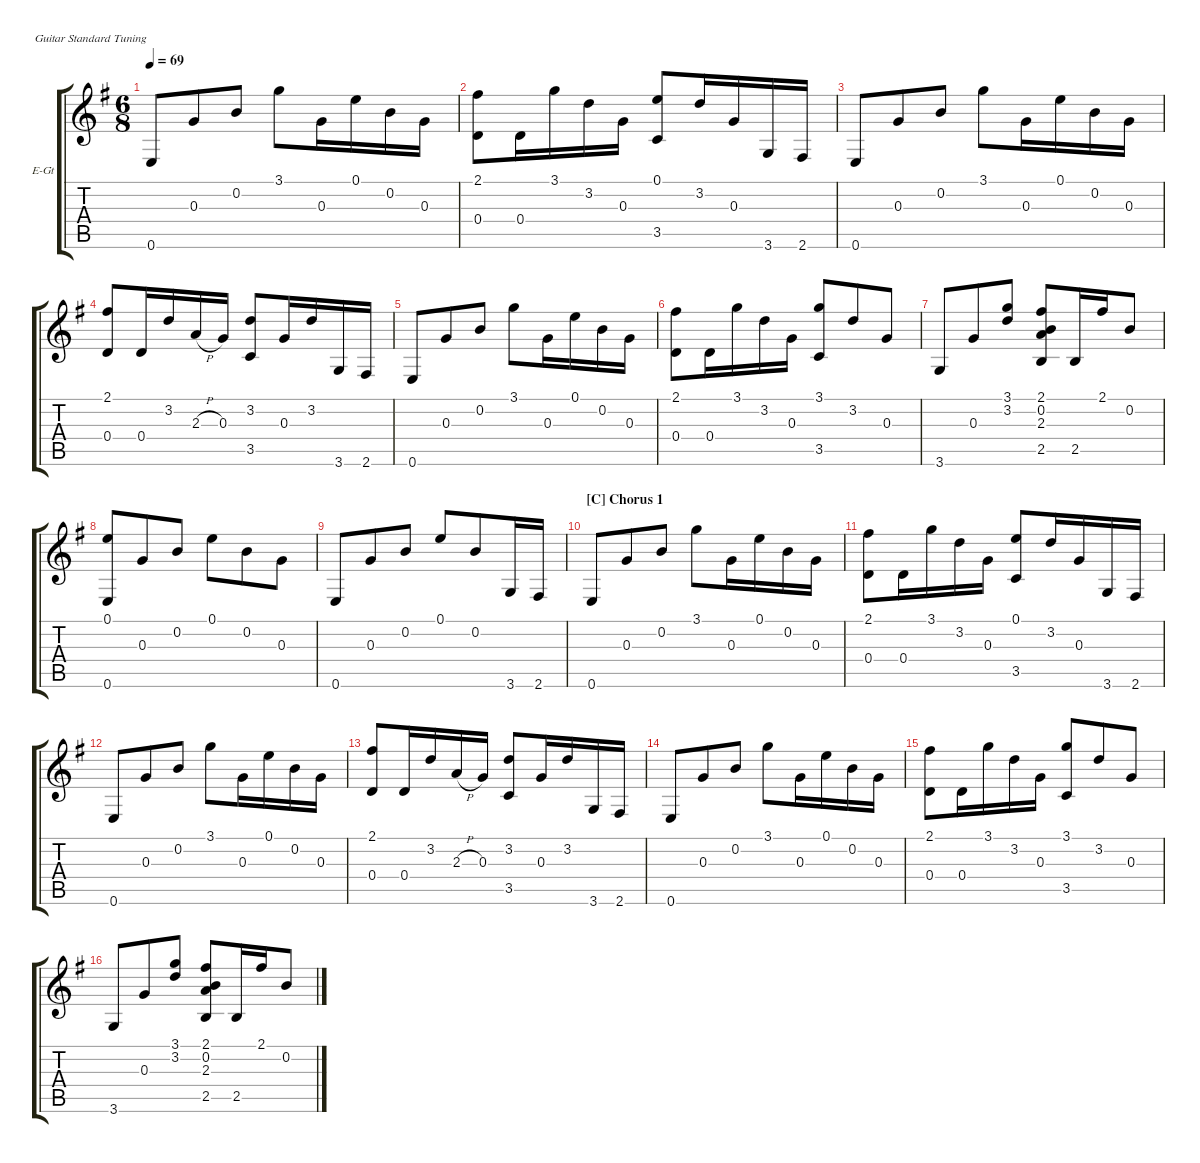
\hideDynamics
\bracketExtendMode groupsimilarinstruments
\firstSystemTrackNameOrientation horizontal
\otherSystemsTrackNameOrientation horizontal
\track ("Electric Guitar 1" "E-Gt") {multiBarRest instrument electricguitarjazz}
\staff {score tabs}
\tuning (E4 B3 G3 D3 A2 E2)
\ts (6 8)
\tempo 69
\clef g2
\ks g
0.6.8{dy f} 0.3.8 0.2.8 3.1.8 0.3.16 0.1.16 0.2.16 0.3.16 |
(2.1 0.4).8 0.4.16 3.1.16 3.2.16 0.3.16 (0.1 3.5).8 3.2.16 0.3.16 3.6.16 2.6.16 |
0.6.8 0.3.8 0.2.8 3.1.8 0.3.16 0.1.16 0.2.16 0.3.16 |
(2.1 0.4).8 0.4.16 3.2.16 2.3{h}.16 0.3.16 (3.2 3.5).8 0.3.16 3.2.16 3.6.16 2.6.16 |
0.6.8 0.3.8 0.2.8 3.1.8 0.3.16 0.1.16 0.2.16 0.3.16 |
(2.1 0.4).8 0.4.16 3.1.16 3.2.16 0.3.16 (3.1 3.5).8 3.2.8 0.3.8 |
3.6.8 0.3.8 (3.1 3.2).8 (2.1 0.2 2.3 2.5).8 2.5.16 2.1.16 0.2.8 |
(0.1 0.6).8 0.3.8 0.2.8 0.1.8 0.2.8 0.3.8 |
0.6.8 0.3.8 0.2.8 0.1.8 0.2.8 3.6.16 2.6.16 |
\section ("C" "Chorus 1")
0.6.8 0.3.8 0.2.8 3.1.8 0.3.16 0.1.16 0.2.16 0.3.16 |
(2.1 0.4).8 0.4.16 3.1.16 3.2.16 0.3.16 (0.1 3.5).8 3.2.16 0.3.16 3.6.16 2.6.16 |
0.6.8 0.3.8 0.2.8 3.1.8 0.3.16 0.1.16 0.2.16 0.3.16 |
(2.1 0.4).8 0.4.16 3.2.16 2.3{h}.16 0.3.16 (3.2 3.5).8 0.3.16 3.2.16 3.6.16 2.6.16 |
0.6.8 0.3.8 0.2.8 3.1.8 0.3.16 0.1.16 0.2.16 0.3.16 |
(2.1 0.4).8 0.4.16 3.1.16 3.2.16 0.3.16 (3.1 3.5).8 3.2.8 0.3.8 |
3.6.8 0.3.8 (3.1 3.2).8 (2.1 0.2 2.3 2.5).8 2.5.16 2.1.16 0.2.8
